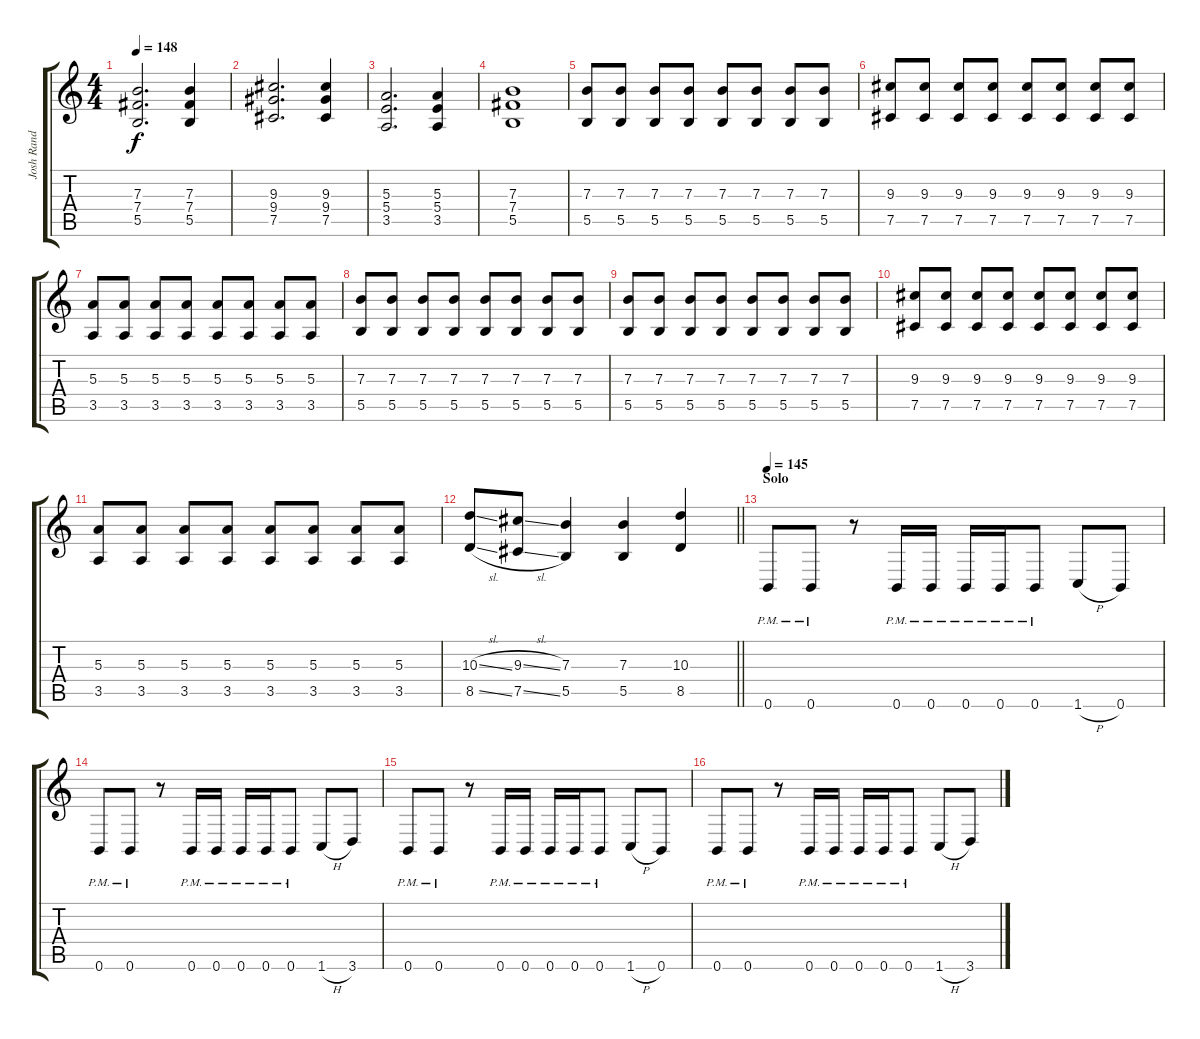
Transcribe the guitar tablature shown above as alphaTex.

\track ("Josh Rand (Lead Guitar)" "Josh Rand ") {instrument distortionguitar}
\staff {score tabs}
\tuning (Db4 Ab3 E3 B2 Gb2 B1) {hide}
\ts (4 4)
\tempo 148
\clef g2
\ks c
(7.3 7.4 5.5).2{d dy f} (7.3 7.4 5.5).4 |
(9.3 9.4 7.5).2{d} (9.3 9.4 7.5).4 |
(5.3 5.4 3.5).2{d} (5.3 5.4 3.5).4 |
(7.3 7.4 5.5).1 |
(7.3 5.5).8 (7.3 5.5).8 (7.3 5.5).8 (7.3 5.5).8 (7.3 5.5).8 (7.3 5.5).8 (7.3 5.5).8 (7.3 5.5).8 |
(9.3 7.5).8 (9.3 7.5).8 (9.3 7.5).8 (9.3 7.5).8 (9.3 7.5).8 (9.3 7.5).8 (9.3 7.5).8 (9.3 7.5).8 |
(5.3 3.5).8 (5.3 3.5).8 (5.3 3.5).8 (5.3 3.5).8 (5.3 3.5).8 (5.3 3.5).8 (5.3 3.5).8 (5.3 3.5).8 |
(7.3 5.5).8 (7.3 5.5).8 (7.3 5.5).8 (7.3 5.5).8 (7.3 5.5).8 (7.3 5.5).8 (7.3 5.5).8 (7.3 5.5).8 |
(7.3 5.5).8 (7.3 5.5).8 (7.3 5.5).8 (7.3 5.5).8 (7.3 5.5).8 (7.3 5.5).8 (7.3 5.5).8 (7.3 5.5).8 |
(9.3 7.5).8 (9.3 7.5).8 (9.3 7.5).8 (9.3 7.5).8 (9.3 7.5).8 (9.3 7.5).8 (9.3 7.5).8 (9.3 7.5).8 |
(5.3 3.5).8 (5.3 3.5).8 (5.3 3.5).8 (5.3 3.5).8 (5.3 3.5).8 (5.3 3.5).8 (5.3 3.5).8 (5.3 3.5).8 |
\barLineRight lightlight
(10.3{sl} 8.5{sl}).8 (9.3{sl} 7.5{sl}).8 (7.3 5.5).4 (7.3 5.5).4 (10.3 8.5).4 |
\section ("" "Solo")
\tempo 145
0.6{pm}.8 0.6{pm}.8 r.8 0.6{pm}.16 0.6{pm}.16 0.6{pm}.16 0.6{pm}.16 0.6{pm}.8 1.6{h}.8 0.6.8 |
0.6{pm}.8 0.6{pm}.8 r.8 0.6{pm}.16 0.6{pm}.16 0.6{pm}.16 0.6{pm}.16 0.6{pm}.8 1.6{h}.8 3.6.8 |
0.6{pm}.8 0.6{pm}.8 r.8 0.6{pm}.16 0.6{pm}.16 0.6{pm}.16 0.6{pm}.16 0.6{pm}.8 1.6{h}.8 0.6.8 |
0.6{pm}.8 0.6{pm}.8 r.8 0.6{pm}.16 0.6{pm}.16 0.6{pm}.16 0.6{pm}.16 0.6{pm}.8 1.6{h}.8 3.6.8
